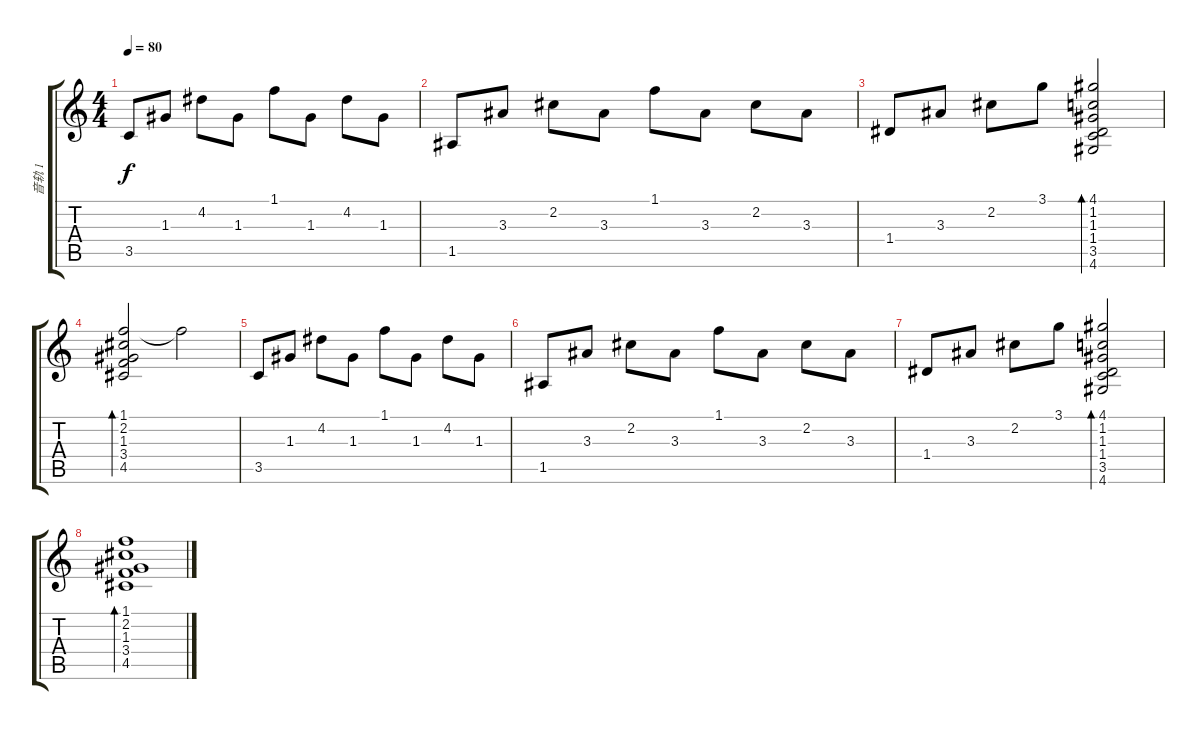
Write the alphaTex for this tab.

\track ("音轨 1" "音轨 1") {instrument acousticguitarnylon}
\staff {score tabs}
\tuning (E4 B3 G3 D3 A2 E2) {hide}
\ts (4 4)
\tempo 80
\clef g2
\ks c
3.5.8{dy f} 1.3.8 4.2.8 1.3.8 1.1.8 1.3.8 4.2.8 1.3.8 |
1.5.8 3.3.8 2.2.8 3.3.8 1.1.8 3.3.8 2.2.8 3.3.8 |
1.4.8 3.3.8 2.2.8 3.1.8 (4.1 1.2 1.3 1.4 3.5 4.6).2{bd 60} |
(1.1 2.2 1.3 3.4 4.5).2{bd 60} 1.1{t}.2 |
3.5.8 1.3.8 4.2.8 1.3.8 1.1.8 1.3.8 4.2.8 1.3.8 |
1.5.8 3.3.8 2.2.8 3.3.8 1.1.8 3.3.8 2.2.8 3.3.8 |
1.4.8 3.3.8 2.2.8 3.1.8 (4.1 1.2 1.3 1.4 3.5 4.6).2{bd 60} |
(1.1 2.2 1.3 3.4 4.5).1{bd 60}
